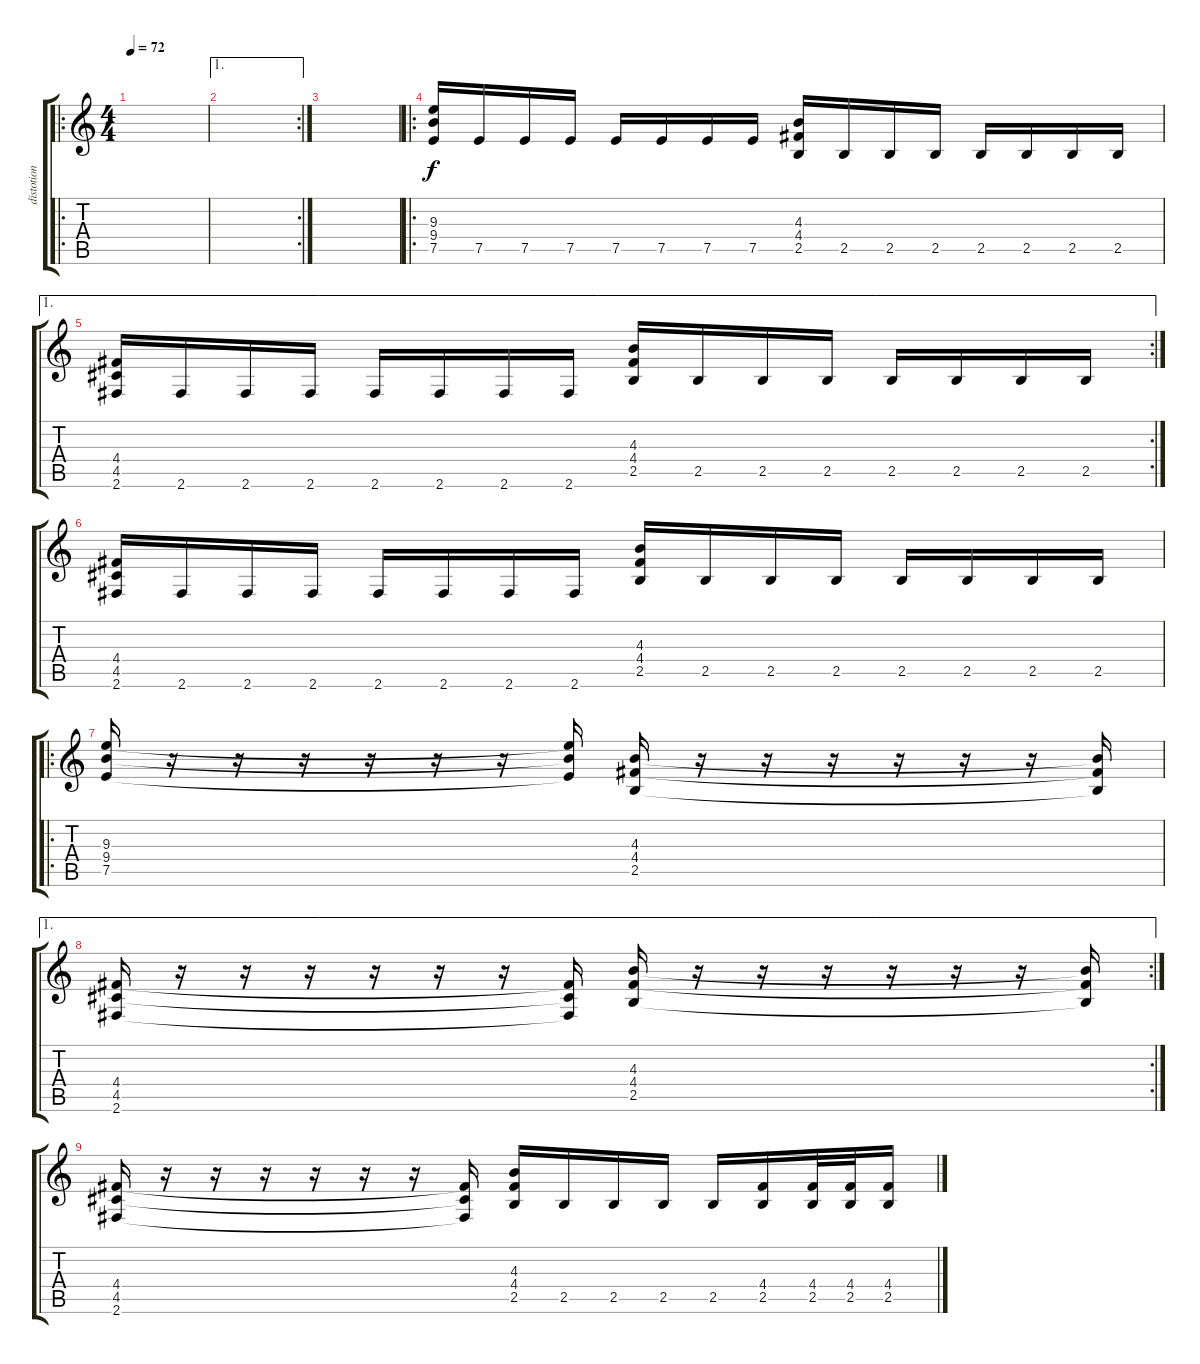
\track ("distotion gitar" "distotion ") {instrument distortionguitar}
\staff {score tabs}
\tuning (E4 B3 G3 D3 A2 E2) {hide}
\ro
\ts (4 4)
\tempo 72
\clef g2
\ks c
|
\ae 1
\rc 2
|
|
\ro
(9.3 9.4 7.5).16 7.5.16 7.5.16 7.5.16 7.5.16 7.5.16 7.5.16 7.5.16 (4.3 4.4 2.5).16 2.5.16 2.5.16 2.5.16 2.5.16 2.5.16 2.5.16 2.5.16 |
\ae 1
\rc 2
(4.4 4.5 2.6).16 2.6.16 2.6.16 2.6.16 2.6.16 2.6.16 2.6.16 2.6.16 (4.3 4.4 2.5).16 2.5.16 2.5.16 2.5.16 2.5.16 2.5.16 2.5.16 2.5.16 |
(4.4 4.5 2.6).16 2.6.16 2.6.16 2.6.16 2.6.16 2.6.16 2.6.16 2.6.16 (4.3 4.4 2.5).16 2.5.16 2.5.16 2.5.16 2.5.16 2.5.16 2.5.16 2.5.16 |
\ro
(9.3 9.4 7.5).16 r.16 r.16 r.16 r.16 r.16 r.16 (9.3{t} 9.4{t} 7.5{t}).16 (4.3 4.4 2.5).16 r.16 r.16 r.16 r.16 r.16 r.16 (4.3{t} 4.4{t} 2.5{t}).16 |
\ae 1
\rc 2
(4.4 4.5 2.6).16 r.16 r.16 r.16 r.16 r.16 r.16 (4.4{t} 4.5{t} 2.6{t}).16 (4.3 4.4 2.5).16 r.16 r.16 r.16 r.16 r.16 r.16 (4.3{t} 4.4{t} 2.5{t}).16 |
(4.4 4.5 2.6).16 r.16 r.16 r.16 r.16 r.16 r.16 (4.4{t} 4.5{t} 2.6{t}).16 (4.3 4.4 2.5).16 2.5.16 2.5.16 2.5.16 2.5.16 (4.4 2.5).16 (4.4 2.5).32 (4.4 2.5).32 (4.4 2.5).16
